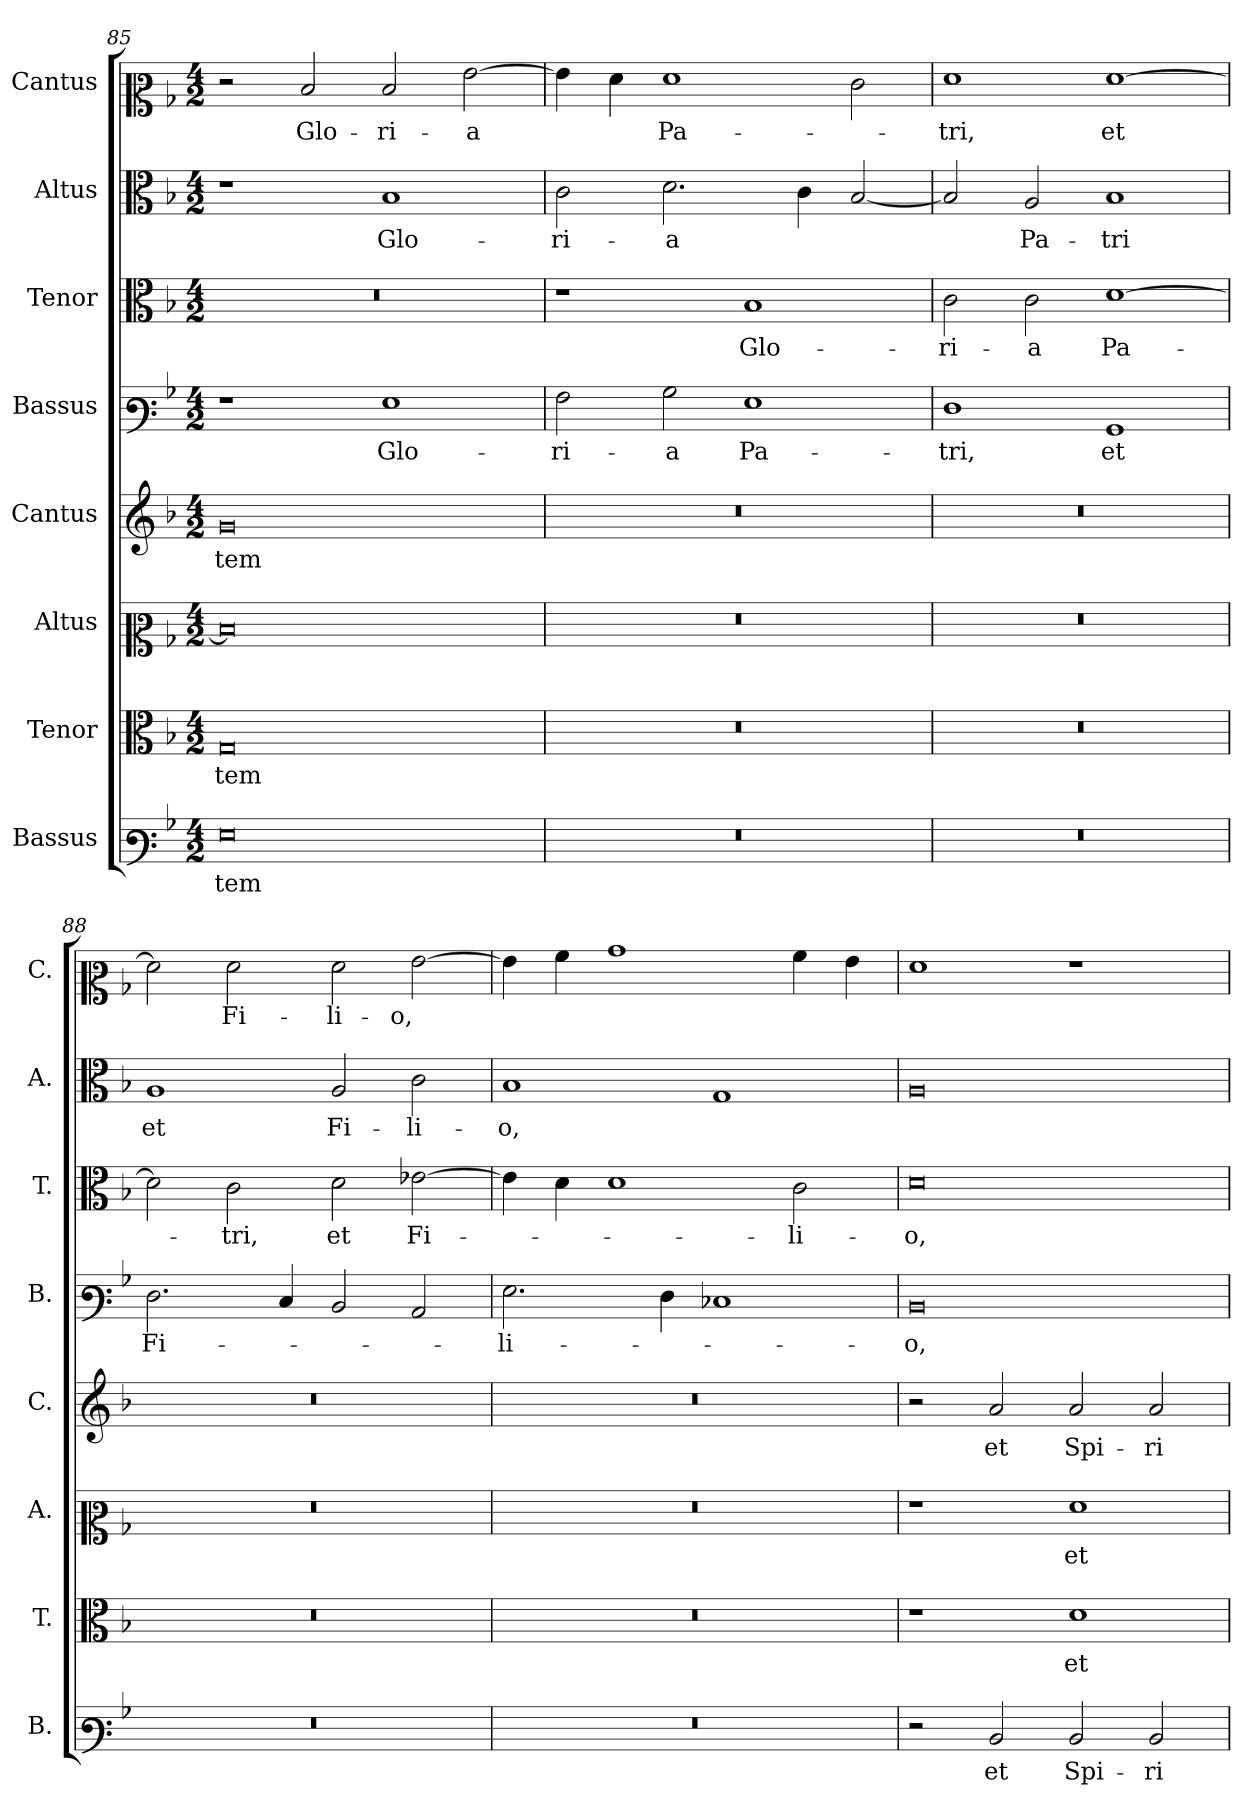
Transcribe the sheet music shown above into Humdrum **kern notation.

**kern	**text	**kern	**text	**kern	**text	**kern	**text	**kern	**text	**kern	**text	**kern	**text	**kern	**text
*part8	*part8	*part7	*part7	*part6	*part6	*part5	*part5	*part4	*part4	*part3	*part3	*part2	*part2	*part1	*part1
*staff8	*staff8	*staff7	*staff7	*staff6	*staff6	*staff5	*staff5	*staff4	*staff4	*staff3	*staff3	*staff2	*staff2	*staff1	*staff1
*I"Bassus	*	*I"Tenor	*	*I"Altus	*	*I"Cantus	*	*I"Bassus	*	*I"Tenor	*	*I"Altus	*	*I"Cantus	*
*I'B.	*	*I'T.	*	*I'A.	*	*I'C.	*	*I'B.	*	*I'T.	*	*I'A.	*	*I'C.	*
*clefF3	*	*clefC3	*	*clefC2	*	*clefG2	*	*clefF3	*	*clefC3	*	*clefC3	*	*clefC2	*
*k[b-]	*	*k[b-]	*	*k[b-]	*	*k[b-]	*	*k[b-]	*	*k[b-]	*	*k[b-]	*	*k[b-]	*
*M4/2	*	*M4/2	*	*M4/2	*	*M4/2	*	*M4/2	*	*M4/2	*	*M4/2	*	*M4/2	*
=85	=85	=85	=85	=85	=85	=85	=85	=85	=85	=85	=85	=85	=85	=85	=85
!	!	!	!	!	!	!	!	!	!	!LO:N:vis=1	!	!	!	!	!
0G	-tem	0G	-tem	0d]	.	0g	-tem	1r	.	0r	.	1r	.	2r	.
.	.	.	.	.	.	.	.	.	.	.	.	.	.	2d/	Glo-
.	.	.	.	.	.	.	.	1G	Glo-	.	.	1B-	Glo-	2d/	-ri-
.	.	.	.	.	.	.	.	.	.	.	.	.	.	[2g\	-a
=86	=86	=86	=86	=86	=86	=86	=86	=86	=86	=86	=86	=86	=86	=86	=86
!LO:N:vis=1	!	!LO:N:vis=1	!	!LO:N:vis=1	!	!LO:N:vis=1	!	!	!	!	!	!	!	!	!
0r	.	0r	.	0r	.	0r	.	2A\	-ri-	1r	.	2c\	-ri-	4g\]	.
.	.	.	.	.	.	.	.	.	.	.	.	.	.	4f\	.
.	.	.	.	.	.	.	.	2B-\	-a	.	.	2.d\	-a	1f	Pa-
.	.	.	.	.	.	.	.	1G	Pa-	1B-	Glo-	.	.	.	.
.	.	.	.	.	.	.	.	.	.	.	.	4c\	.	.	.
.	.	.	.	.	.	.	.	.	.	.	.	[2B-/	.	2e\	.
=87	=87	=87	=87	=87	=87	=87	=87	=87	=87	=87	=87	=87	=87	=87	=87
!LO:N:vis=1	!	!LO:N:vis=1	!	!LO:N:vis=1	!	!LO:N:vis=1	!	!	!	!	!	!	!	!	!
0r	.	0r	.	0r	.	0r	.	1F	-tri,	2c\	-ri-	2B-/]	.	1f	-tri,
.	.	.	.	.	.	.	.	.	.	2c\	-a	2A/	Pa-	.	.
.	.	.	.	.	.	.	.	1BB-	et	[1d	Pa-	1B-	-tri	[1f	et
=88	=88	=88	=88	=88	=88	=88	=88	=88	=88	=88	=88	=88	=88	=88	=88
!LO:N:vis=1	!	!LO:N:vis=1	!	!LO:N:vis=1	!	!LO:N:vis=1	!	!	!	!	!	!	!	!	!
0r	.	0r	.	0r	.	0r	.	2.F\	Fi-	2d\]	.	1A	et	2f\]	.
.	.	.	.	.	.	.	.	.	.	2c\	-tri,	.	.	2f\	Fi-
.	.	.	.	.	.	.	.	4E/	.	.	.	.	.	.	.
.	.	.	.	.	.	.	.	2D/	.	2d\	et	2A/	Fi-	2f\	-li-
.	.	.	.	.	.	.	.	2C/	.	[2e-X\	Fi-	2c\	-li-	[2g\	-o,
=89	=89	=89	=89	=89	=89	=89	=89	=89	=89	=89	=89	=89	=89	=89	=89
!LO:N:vis=1	!	!LO:N:vis=1	!	!LO:N:vis=1	!	!LO:N:vis=1	!	!	!	!	!	!	!	!	!
0r	.	0r	.	0r	.	0r	.	2.G\	-li-	4e-\]	.	1B-	-o,	4g\]	.
.	.	.	.	.	.	.	.	.	.	4d\	.	.	.	4a\	.
.	.	.	.	.	.	.	.	.	.	1d	.	.	.	1b-	.
.	.	.	.	.	.	.	.	4F\	.	.	.	.	.	.	.
.	.	.	.	.	.	.	.	1E-X	.	.	.	1G	.	.	.
.	.	.	.	.	.	.	.	.	.	2c\	-li-	.	.	4a\	.
.	.	.	.	.	.	.	.	.	.	.	.	.	.	4g\	.
=90	=90	=90	=90	=90	=90	=90	=90	=90	=90	=90	=90	=90	=90	=90	=90
2r	.	1r	.	1r	.	2r	.	0D	-o,	0d	-o,	0A	.	1f	.
2D/	et	.	.	.	.	2a/	et	.	.	.	.	.	.	.	.
2D/	Spi-	1d	et	1f	et	2a/	Spi-	.	.	.	.	.	.	1r	.
2D/	-ri-	.	.	.	.	2a/	-ri-	.	.	.	.	.	.	.	.
=	=	=	=	=	=	=	=	=	=	=	=	=	=	=	=
*-	*-	*-	*-	*-	*-	*-	*-	*-	*-	*-	*-	*-	*-	*-	*-
